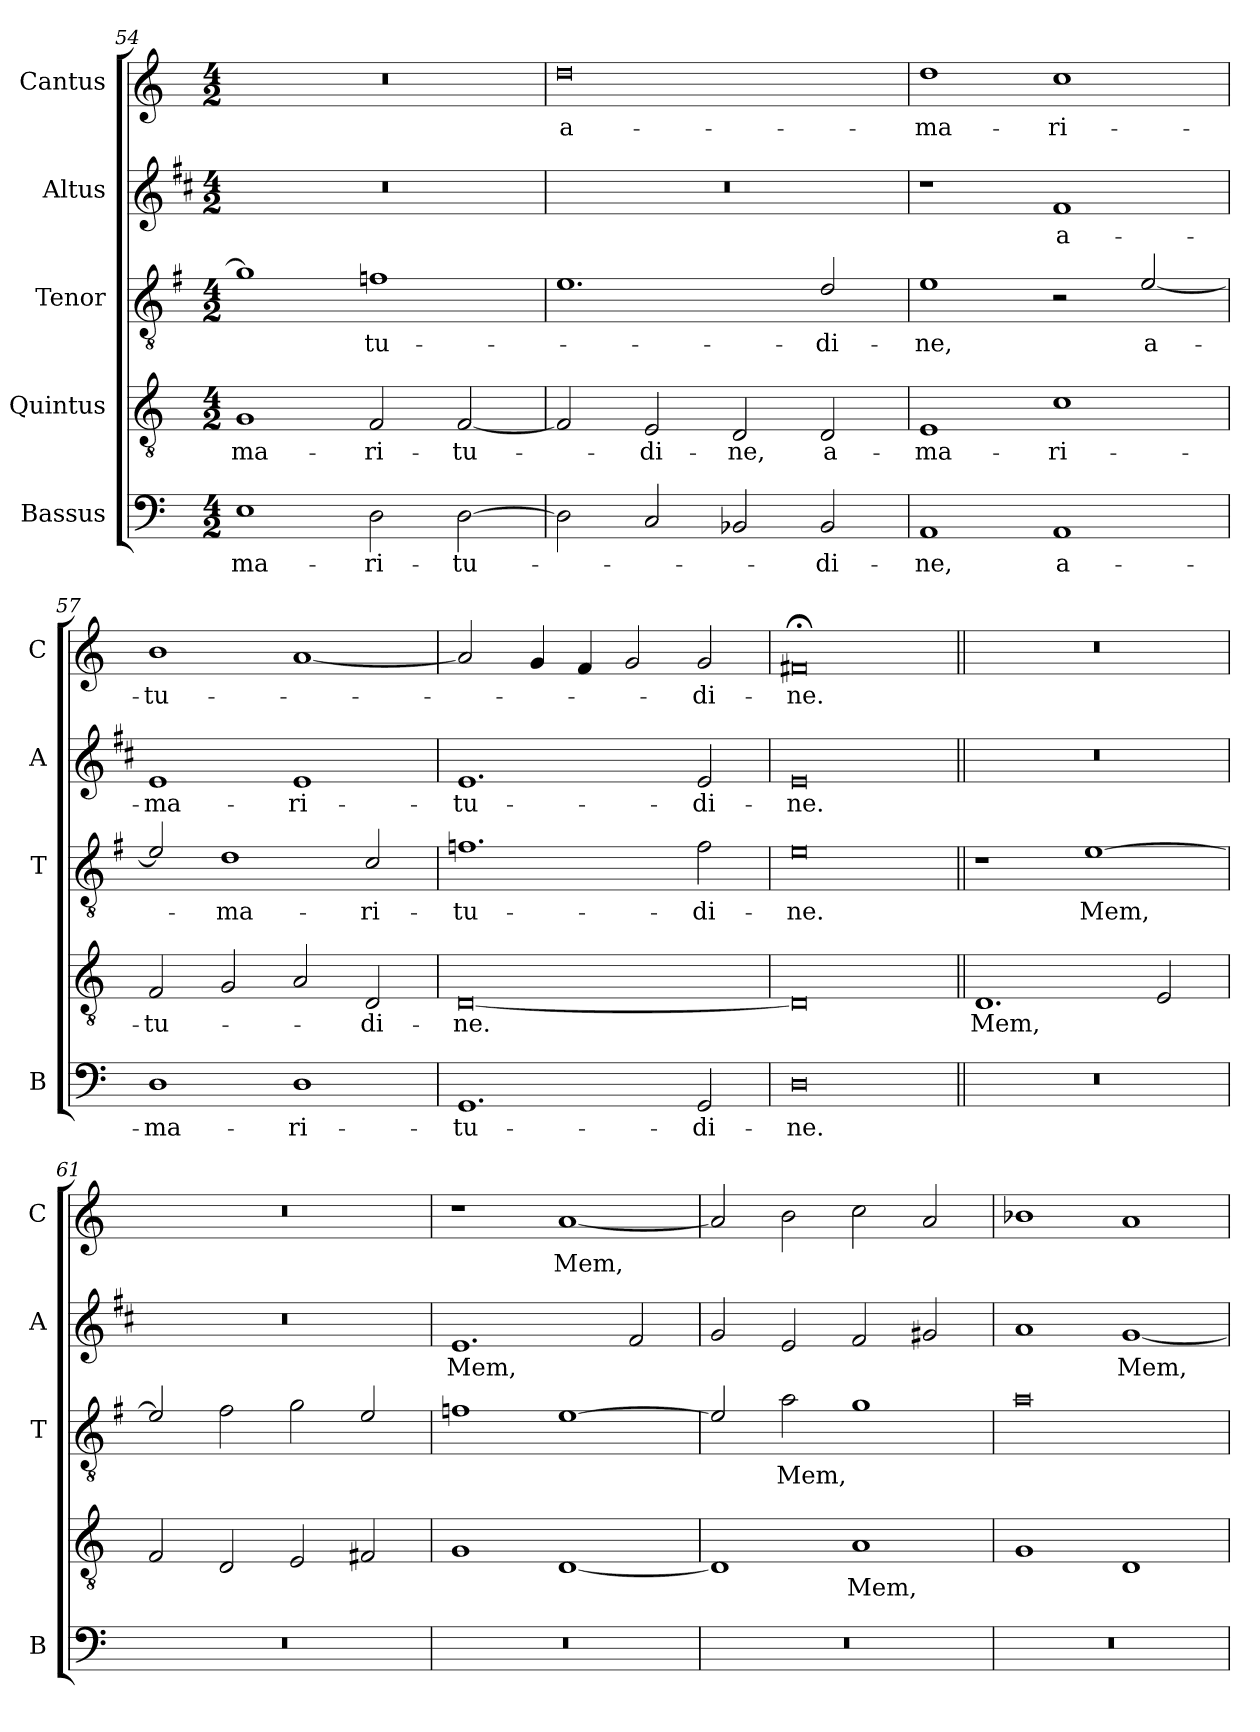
**kern	**text	**kern	**text	**kern	**text	**kern	**text	**kern	**text
*part5	*part5	*part4	*part4	*part3	*part3	*part2	*part2	*part1	*part1
*staff5	*staff5	*staff4	*staff4	*staff3	*staff3	*staff2	*staff2	*staff1	*staff1
*I"Bassus	*	*I"Quintus	*	*I"Tenor	*	*I"Altus	*	*I"Cantus	*
*I'B	*	*	*	*I'T	*	*I'A	*	*I'C	*
*clefF4	*	*clefGv2	*	*clefGv2	*	*clefG2	*	*clefG2	*
*	*	*	*	*ITrd4c7	*	*ITrd1c2	*	*	*
*k[]	*	*k[]	*	*k[]	*	*k[]	*	*k[]	*
*C:	*	*C:	*	*C:	*	*C:	*	*C:	*
*M4/2	*	*M4/2	*	*M4/2	*	*M4/2	*	*M4/2	*
=54	=54	=54	=54	=54	=54	=54	=54	=54	=54
!	!LO:LY:b	!	!LO:LY:b	!	!	!	!	!	!
1E	-ma-	1G	-ma-	1c]	.	0r	.	0r	.
!	!LO:LY:b	!	!LO:LY:b	!	!LO:LY:b	!	!	!	!
2D\	-ri-	2F/	-ri-	1B-X	-tu-	.	.	.	.
!	!LO:LY:b	!	!LO:LY:b	!	!	!	!	!	!
[2D\	-tu-	[2F/	-tu-	.	.	.	.	.	.
!!LO:PB:g=z
=55	=55	=55	=55	=55	=55	=55	=55	=55	=55
!	!	!	!	!	!	!	!	!	!LO:LY:b
2D\]	.	2F/]	.	1.A	.	0r	.	0dd	a-
!	!	!	!LO:LY:b	!	!	!	!	!	!
2C/	.	2E/	-di-	.	.	.	.	.	.
!	!	!	!LO:LY:b	!	!	!	!	!	!
2BB-X/	.	2D/	-ne,	.	.	.	.	.	.
!	!LO:LY:b	!	!LO:LY:b	!	!LO:LY:b	!	!	!	!
2BB-/	-di-	2D/	a-	2G/	-di-	.	.	.	.
=56	=56	=56	=56	=56	=56	=56	=56	=56	=56
!	!LO:LY:b	!	!LO:LY:b	!	!LO:LY:b	!	!	!	!LO:LY:b
1AA	-ne,	1E	-ma-	1A	-ne,	1r	.	1dd	-ma-
!	!LO:LY:b	!	!LO:LY:b	!	!	!	!LO:LY:b	!	!LO:LY:b
1AA	a-	1c	-ri-	2r	.	1e	a-	1cc	-ri-
!	!	!	!	!	!LO:LY:b	!	!	!	!
.	.	.	.	[2A/	a-	.	.	.	.
=57	=57	=57	=57	=57	=57	=57	=57	=57	=57
!	!LO:LY:b	!	!LO:LY:b	!	!	!	!LO:LY:b	!	!LO:LY:b
1D	-ma-	2F/	-tu-	2A/]	.	1d	-ma-	1b	-tu-
!	!	!	!	!	!LO:LY:b	!	!	!	!
.	.	2G/	.	1G	-ma-	.	.	.	.
!	!LO:LY:b	!	!	!	!	!	!LO:LY:b	!	!
1D	-ri-	2A/	.	.	.	1d	-ri-	[1a	.
!	!	!	!LO:LY:b	!	!LO:LY:b	!	!	!	!
.	.	2D/	-di-	2F/	-ri-	.	.	.	.
=58	=58	=58	=58	=58	=58	=58	=58	=58	=58
!	!LO:LY:b	!	!LO:LY:b	!	!LO:LY:b	!	!LO:LY:b	!	!
1.GG	-tu-	[0D	-ne.	1.B-X	-tu-	1.d	-tu-	2a/]	.
.	.	.	.	.	.	.	.	4g/	.
.	.	.	.	.	.	.	.	4f/	.
.	.	.	.	.	.	.	.	2g/	.
!	!LO:LY:b	!	!	!	!LO:LY:b	!	!LO:LY:b	!	!LO:LY:b
2GG/	-di-	.	.	2B-\	-di-	2d/	-di-	2g/	-di-
=59	=59	=59	=59	=59	=59	=59	=59	=59	=59
!	!LO:LY:b	!	!	!	!LO:LY:b	!	!LO:LY:b	!	!LO:LY:b
0D	-ne.	0D]	.	0A	-ne.	0d	-ne.	0f#X;<	-ne.
=60||	=60||	=60||	=60||	=60||	=60||	=60||	=60||	=60||	=60||
!	!	!	!LO:LY:b	!	!	!	!	!	!
0r	.	1.D	Mem,	1r	.	0r	.	0r	.
!	!	!	!	!	!LO:LY:b	!	!	!	!
.	.	.	.	[1A	Mem,	.	.	.	.
.	.	2E/	.	.	.	.	.	.	.
=61	=61	=61	=61	=61	=61	=61	=61	=61	=61
0r	.	2F/	.	2A/]	.	0r	.	0r	.
.	.	2D/	.	2B\	.	.	.	.	.
.	.	2E/	.	2c\	.	.	.	.	.
.	.	2F#X/	.	2A/	.	.	.	.	.
!!LO:LB:g=z
=62	=62	=62	=62	=62	=62	=62	=62	=62	=62
!	!	!	!	!	!	!	!LO:LY:b	!	!
0r	.	1G	.	1B-X	.	1.d	Mem,	1r	.
!	!	!	!	!	!	!	!	!	!LO:LY:b
.	.	[1D	.	[1A	.	.	.	[1a	Mem,
.	.	.	.	.	.	2e/	.	.	.
=63	=63	=63	=63	=63	=63	=63	=63	=63	=63
0r	.	1D]	.	2A/]	.	2f/	.	2a/]	.
!	!	!	!	!	!LO:LY:b	!	!	!	!
.	.	.	.	2d\	Mem,	2d/	.	2b\	.
!	!	!	!LO:LY:b	!	!	!	!	!	!
.	.	1A	Mem,	1c	.	2e/	.	2cc\	.
.	.	.	.	.	.	2f#X/	.	2a/	.
=64	=64	=64	=64	=64	=64	=64	=64	=64	=64
0r	.	1G	.	0d	.	1g	.	1b-X	.
!	!	!	!	!	!	!	!LO:LY:b	!	!
.	.	1D	.	.	.	[1f	Mem,	1a	.
=	=	=	=	=	=	=	=	=	=
*-	*-	*-	*-	*-	*-	*-	*-	*-	*-
